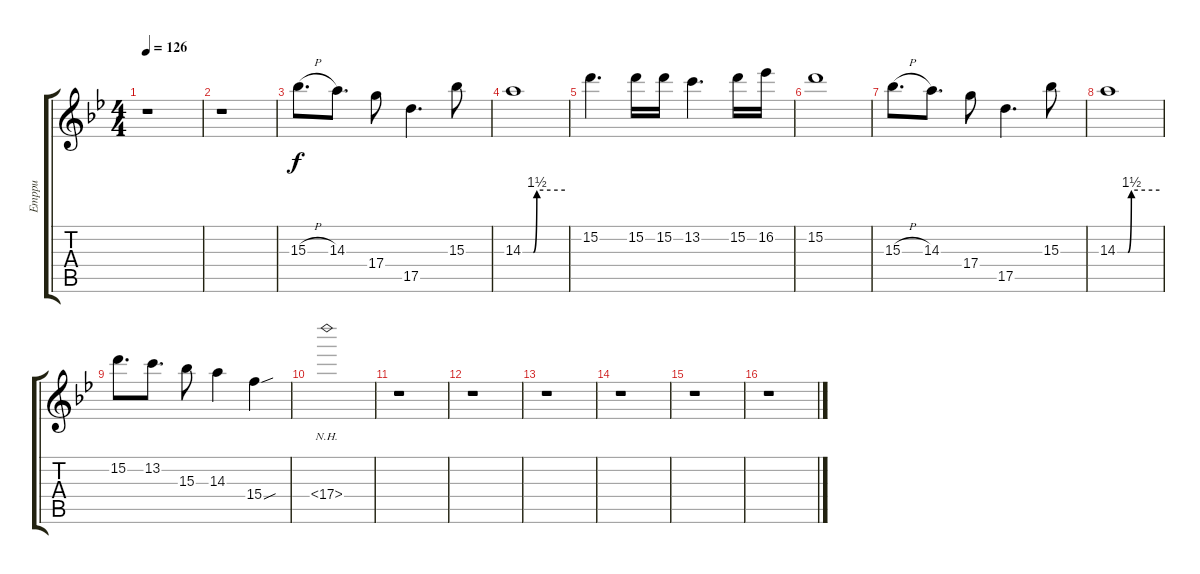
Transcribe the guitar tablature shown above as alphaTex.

\track ("Emppu" "Emppu") {instrument distortionguitar}
\staff {score tabs}
\tuning (E4 B3 G3 D3 A2 E2) {hide}
\ts (4 4)
\tempo 126
\clef g2
\ks gminor
r.1{dy f} |
r.1 |
15.3{h}.8{d} 14.3.8{d} 17.4.8 17.5.4{d} 15.3.8 |
14.3{be (custom 0 0 15 0 20 6 60 6)}.1 |
15.2.4{d} 15.2.16 15.2.16 13.2.4{d} 15.2.16 16.2.16 |
15.2.1 |
15.3{h}.8{d} 14.3.8{d} 17.4.8 17.5.4{d} 15.3.8 |
14.3{be (custom 0 0 15 0 20 6 60 6)}.1 |
15.2.8{d} 13.2.8{d} 15.3.8 14.3.4 15.4{sou}.4 |
17.4{nh}.1{volume 5} |
r.1{volume 16} |
r.1 |
r.1 |
r.1 |
r.1 |
r.1
